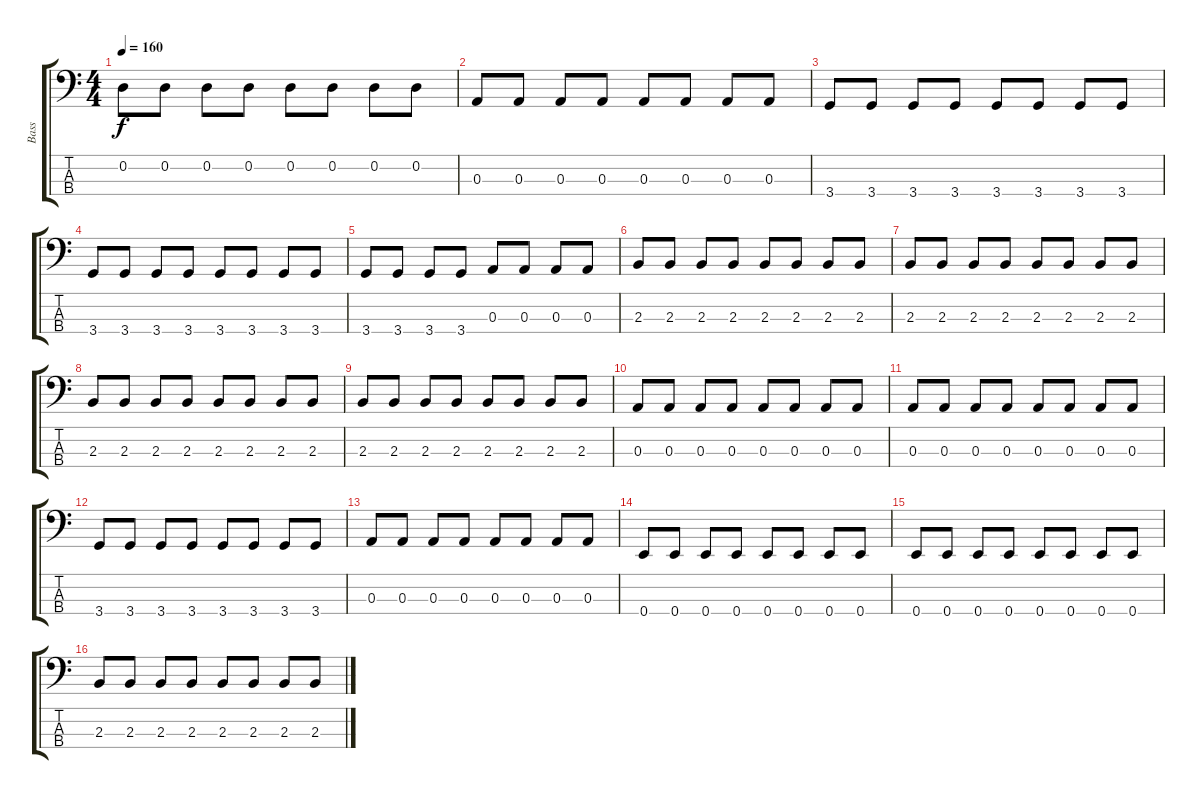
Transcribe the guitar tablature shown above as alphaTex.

\track ("Bass                " "Bass      ") {instrument electricbassfinger}
\staff {score tabs}
\tuning (G2 D2 A1 E1) {hide}
\ts (4 4)
\tempo 160
\clef f4
\ks c
0.2.8{dy f} 0.2.8 0.2.8 0.2.8 0.2.8 0.2.8 0.2.8 0.2.8 |
0.3.8 0.3.8 0.3.8 0.3.8 0.3.8 0.3.8 0.3.8 0.3.8 |
3.4.8 3.4.8 3.4.8 3.4.8 3.4.8 3.4.8 3.4.8 3.4.8 |
3.4.8 3.4.8 3.4.8 3.4.8 3.4.8 3.4.8 3.4.8 3.4.8 |
3.4.8 3.4.8 3.4.8 3.4.8 0.3.8 0.3.8 0.3.8 0.3.8 |
2.3.8 2.3.8 2.3.8 2.3.8 2.3.8 2.3.8 2.3.8 2.3.8 |
2.3.8 2.3.8 2.3.8 2.3.8 2.3.8 2.3.8 2.3.8 2.3.8 |
2.3.8 2.3.8 2.3.8 2.3.8 2.3.8 2.3.8 2.3.8 2.3.8 |
2.3.8 2.3.8 2.3.8 2.3.8 2.3.8 2.3.8 2.3.8 2.3.8 |
0.3.8 0.3.8 0.3.8 0.3.8 0.3.8 0.3.8 0.3.8 0.3.8 |
0.3.8 0.3.8 0.3.8 0.3.8 0.3.8 0.3.8 0.3.8 0.3.8 |
3.4.8 3.4.8 3.4.8 3.4.8 3.4.8 3.4.8 3.4.8 3.4.8 |
0.3.8 0.3.8 0.3.8 0.3.8 0.3.8 0.3.8 0.3.8 0.3.8 |
0.4.8 0.4.8 0.4.8 0.4.8 0.4.8 0.4.8 0.4.8 0.4.8 |
0.4.8 0.4.8 0.4.8 0.4.8 0.4.8 0.4.8 0.4.8 0.4.8 |
2.3.8 2.3.8 2.3.8 2.3.8 2.3.8 2.3.8 2.3.8 2.3.8
